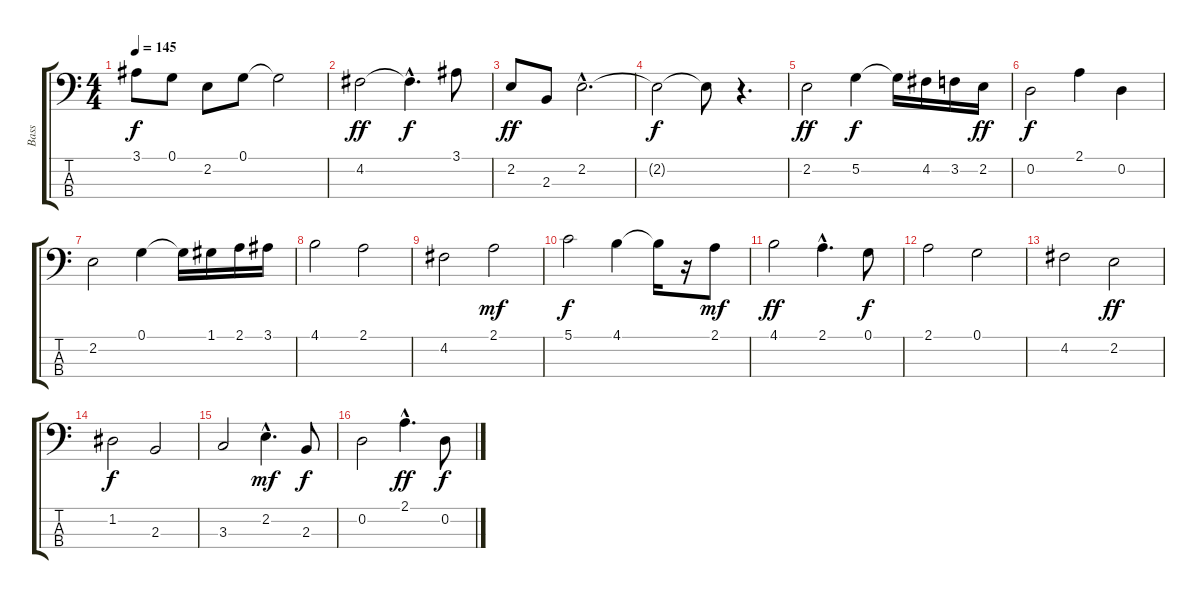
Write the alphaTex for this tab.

\track ("Bass" "Bass") {instrument electricbassfinger}
\staff {score tabs}
\tuning (G2 D2 A1 E1) {hide}
\ts (4 4)
\tempo 145
\clef f4
\ks c
3.1.8{dy f} 0.1.8 2.2.8 0.1.8 0.1{t}.2 |
4.2.2{dy ff} 4.2{hac t}.4{d dy f} 3.1.8 |
2.2.8{dy ff} 2.3.8 2.2{hac}.2{d} |
2.2{t}.2{dy f} 2.2{t}.8 r.4{d} |
2.2.2{dy ff} 5.2.4{dy f} 5.2{t}.16 4.2.16 3.2.16 2.2.16{dy ff} |
0.2.2{dy f} 2.1.4 0.2.4 |
2.2.2 0.1.4 0.1{t}.16 1.1.16 2.1.16 3.1.16 |
4.1.2 2.1.2 |
4.2.2 2.1.2{dy mf} |
5.1.2{dy f} 4.1.4 4.1{t}.16 r.16 2.1.8{dy mf} |
4.1.2{dy ff} 2.1{hac}.4{d} 0.1.8{dy f} |
2.1.2 0.1.2 |
4.2.2 2.2.2{dy ff} |
1.2.2{dy f} 2.3.2 |
3.3.2 2.2{hac}.4{d dy mf} 2.3.8{dy f} |
0.2.2 2.1{hac}.4{d dy ff} 0.2.8{dy f}
